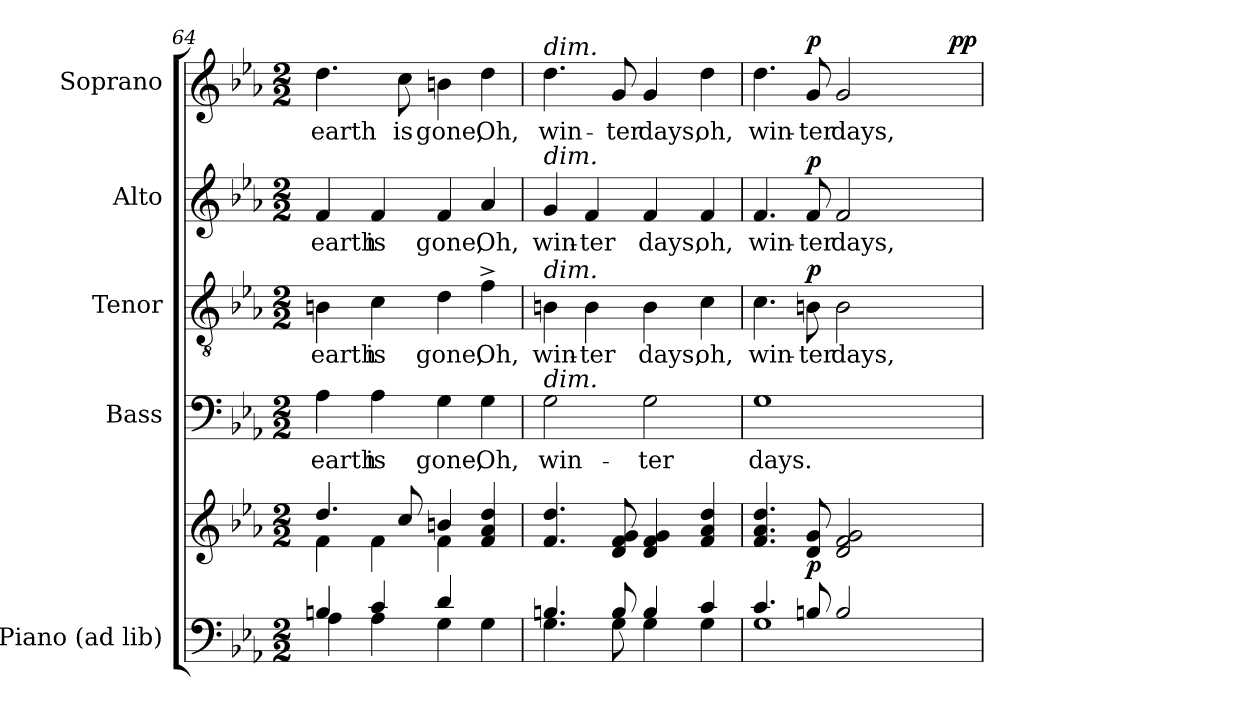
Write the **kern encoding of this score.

**kern	**kern	**dynam	**kern	**text	**kern	**text	**dynam	**kern	**text	**dynam	**kern	**text	**dynam
*part5	*part5	*part5	*part4	*part4	*part3	*part3	*part3	*part2	*part2	*part2	*part1	*part1	*part1
*staff6	*staff5	*staff5/6	*staff4	*staff4	*staff3	*staff3	*staff3	*staff2	*staff2	*staff2	*staff1	*staff1	*staff1
*I"Piano (ad lib)	*	*	*I"Bass	*	*I"Tenor	*	*	*I"Alto	*	*	*I"Soprano	*	*
*I'Pno.	*	*	*I'B.	*	*I'T.	*	*	*I'A.	*	*	*I'S.	*	*
*clefF4	*clefG2	*	*clefF4	*	*clefGv2	*	*	*clefG2	*	*	*clefG2	*	*
*	*	*	*	*	*ITrd7c12	*	*	*	*	*	*	*	*
*k[b-e-a-]	*k[b-e-a-]	*	*k[b-e-a-]	*	*k[b-e-a-]	*	*	*k[b-e-a-]	*	*	*k[b-e-a-]	*	*
*E-:	*E-:	*	*E-:	*	*E-:	*	*	*E-:	*	*	*E-:	*	*
*M2/2	*M2/2	*	*M2/2	*	*M2/2	*	*	*M2/2	*	*	*M2/2	*	*
=64	=64	=64	=64	=64	=64	=64	=64	=64	=64	=64	=64	=64	=64
*^	*^	*	*	*	*	*	*	*	*	*	*	*	*
!	!	!	!	!	!	!LO:LY:b:color=#000000	!	!	!	!	!	!	!	!	!
!	!	!	!	!	!	!	!	!LO:LY:b:color=#000000	!	!	!	!	!	!	!
!	!	!	!	!	!	!	!	!	!	!	!LO:LY:b:color=#000000	!	!	!	!
!	!	!	!	!	!	!	!	!	!	!	!	!	!	!LO:LY:b:color=#000000	!
4Bni/	4A-i\	4.ddi/	4fi\	.	4A-i\	earth	4BBni\	earth	.	4fi/	earth	.	4.ddi\	earth	.
!	!	!	!	!	!	!LO:LY:b:color=#000000	!	!	!	!	!	!	!	!	!
!	!	!	!	!	!	!	!	!LO:LY:b:color=#000000	!	!	!	!	!	!	!
!	!	!	!	!	!	!	!	!	!	!	!LO:LY:b:color=#000000	!	!	!	!
4ci/	4A-i\	.	4fi\	.	4A-i\	is	4Ci\	is	.	4fi/	is	.	.	.	.
!	!	!	!	!	!	!	!	!	!	!	!	!	!	!LO:LY:b:color=#000000	!
.	.	8cci/	.	.	.	.	.	.	.	.	.	.	8cci\	is	.
!	!	!	!	!	!	!LO:LY:b:color=#000000	!	!	!	!	!	!	!	!	!
!	!	!	!	!	!	!	!	!LO:LY:b:color=#000000	!	!	!	!	!	!	!
!	!	!	!	!	!	!	!	!	!	!	!LO:LY:b:color=#000000	!	!	!	!
!	!	!	!	!	!	!	!	!	!	!	!	!	!	!LO:LY:b:color=#000000	!
4di/	4Gi\	4bni/	4fi\	.	4Gi\	gone,	4Di\	gone,	.	4fi/	gone,	.	4bni\	gone,	.
!	!	!	!	!	!	!LO:LY:b:color=#000000	!	!	!	!	!	!	!	!	!
!	!	!	!	!	!	!	!	!LO:LY:b:color=#000000	!	!	!	!	!	!	!
!	!	!	!	!	!	!	!	!	!	!	!LO:LY:b:color=#000000	!	!	!	!
!	!	!	!	!	!	!	!	!	!	!	!	!	!	!LO:LY:b:color=#000000	!
4ryy	4Gi\	4fi/ 4a-i 4ddi	4ryy	.	4Gi\	Oh,	4F^i\	Oh,	.	4a-i/	Oh,	.	4ddi\	Oh,	.
*	*	*v	*v	*	*	*	*	*	*	*	*	*	*	*	*
=65	=65	=65	=65	=65	=65	=65	=65	=65	=65	=65	=65	=65	=65	=65
*	*	*^	*	*	*	*	*	*	*	*	*	*	*	*
!	!	!	!	!	!	!LO:LY:b:color=#000000	!	!	!	!	!	!	!	!	!
*	*	*v	*v	*	*	*	*	*	*	*	*	*	*	*	*
*	*	*^	*	*	*	*	*	*	*	*	*	*	*	*
!	!	!	!	!	!	!	!	!LO:LY:b:color=#000000	!	!	!	!	!	!	!
*	*	*v	*v	*	*	*	*	*	*	*	*	*	*	*	*
*	*	*^	*	*	*	*	*	*	*	*	*	*	*	*
!	!	!	!	!	!	!	!	!	!	!	!LO:LY:b:color=#000000	!	!	!	!
*	*	*v	*v	*	*	*	*	*	*	*	*	*	*	*	*
*	*	*^	*	*	*	*	*	*	*	*	*	*	*	*
!	!	!	!	!	!	!	!	!	!	!	!	!	!LO:TX:a:i:t=dim.	!	!
!	!	!	!	!	!	!	!	!	!	!LO:TX:a:i:t=dim.	!	!	!	!	!
!	!	!	!	!	!	!	!LO:TX:a:i:t=dim.	!	!	!	!	!	!	!	!
!	!	!	!	!	!LO:TX:a:i:t=dim.	!	!	!	!	!	!	!	!	!	!
!	!	!LO:TX:b:i:t=dim.	!	!	!	!	!	!	!	!	!	!	!	!	!
!	!	!	!	!	!	!	!	!	!	!	!	!	!	!LO:LY:b:color=#000000	!
*	*	*v	*v	*	*	*	*	*	*	*	*	*	*	*	*
4.Bni/	4.Gi\	4.fi/ 4.ddi	.	2Gi\	win-	4BBni\	win-	.	4gi/	win-	.	4.ddi\	win-	.
!	!	!	!	!	!	!	!LO:LY:b:color=#000000	!	!	!	!	!	!	!
!	!	!	!	!	!	!	!	!	!	!LO:LY:b:color=#000000	!	!	!	!
.	.	.	.	.	.	4BBi\	-ter	.	4fi/	-ter	.	.	.	.
!	!	!	!	!	!	!	!	!	!	!	!	!	!LO:LY:b:color=#000000	!
8Bi/	8Gi\	8di/ 8fi 8gi	.	.	.	.	.	.	.	.	.	8gi/	-ter	.
!	!	!	!	!	!LO:LY:b:color=#000000	!	!	!	!	!	!	!	!	!
!	!	!	!	!	!	!	!LO:LY:b:color=#000000	!	!	!	!	!	!	!
!	!	!	!	!	!	!	!	!	!	!LO:LY:b:color=#000000	!	!	!	!
!	!	!	!	!	!	!	!	!	!	!	!	!	!LO:LY:b:color=#000000	!
4Bi/	4Gi\	4di/ 4fi 4gi	.	2Gi\	-ter	4BBi\	days,	.	4fi/	days,	.	4gi/	days,	.
!	!	!	!	!	!	!	!LO:LY:b:color=#000000	!	!	!	!	!	!	!
!	!	!	!	!	!	!	!	!	!	!LO:LY:b:color=#000000	!	!	!	!
!	!	!	!	!	!	!	!	!	!	!	!	!	!LO:LY:b:color=#000000	!
4ci/	4Gi\	4fi/ 4a-i 4ddi	.	.	.	4Ci\	oh,	.	4fi/	oh,	.	4ddi\	oh,	.
=66	=66	=66	=66	=66	=66	=66	=66	=66	=66	=66	=66	=66	=66	=66
!	!	!	!	!	!LO:LY:b:color=#000000	!	!	!	!	!	!	!	!	!
!	!	!	!	!	!	!	!LO:LY:b:color=#000000	!	!	!	!	!	!	!
!	!	!	!	!	!	!	!	!	!	!LO:LY:b:color=#000000	!	!	!	!
!	!	!	!	!	!	!	!	!	!	!	!	!	!LO:LY:b:color=#000000	!
*	*	*	*	*	*	*	*	*	*	*	*	*^	*	*
4.ci/	1Gi	4.fi/ 4.a-i 4.ddi	.	1Gi	days.	4.Ci\	win-	.	4.fi/	win-	.	4.ddi\	2ryy	win-	.
!	!	!	!	!	!	!	!LO:LY:b:color=#000000	!	!	!	!	!	!	!	!
!	!	!	!	!	!	!	!	!	!	!LO:LY:b:color=#000000	!	!	!	!	!
!	!	!	!	!	!	!	!	!	!	!	!	!	!	!LO:LY:b:color=#000000	!
8Bni/	.	8di/ 8gi	p	.	.	8BBni\	-ter	p	8fi/	-ter	p	8gi/	.	-ter	p
!	!	!	!	!	!	!	!LO:LY:b:color=#000000	!	!	!	!	!	!	!	!
!	!	!	!	!	!	!	!	!	!	!LO:LY:b:color=#000000	!	!	!	!	!
!	!	!	!	!	!	!	!	!	!	!	!	!	!	!LO:LY:b:color=#000000	!
2Bi/	.	2di/ 2fi 2gi	.	.	.	2BBi\	days,	.	2fi/	days,	.	2gi/	4ryy	days,	.
.	.	.	.	.	.	.	.	.	.	.	.	.	8ryy	.	.
.	.	.	.	.	.	.	.	.	.	.	.	.	16ryy	.	.
.	.	.	.	.	.	.	.	.	.	.	.	.	32ryy	.	.
.	.	.	.	.	.	.	.	.	.	.	.	.	64ryy	.	.
.	.	.	.	.	.	.	.	.	.	.	.	.	128...ryy	.	.
.	.	.	.	.	.	.	.	.	.	.	.	.	1024ryy	.	pp
*v	*v	*	*	*	*	*	*	*	*	*	*	*v	*v	*	*
=	=	=	=	=	=	=	=	=	=	=	=	=	=
*-	*-	*-	*-	*-	*-	*-	*-	*-	*-	*-	*-	*-	*-
